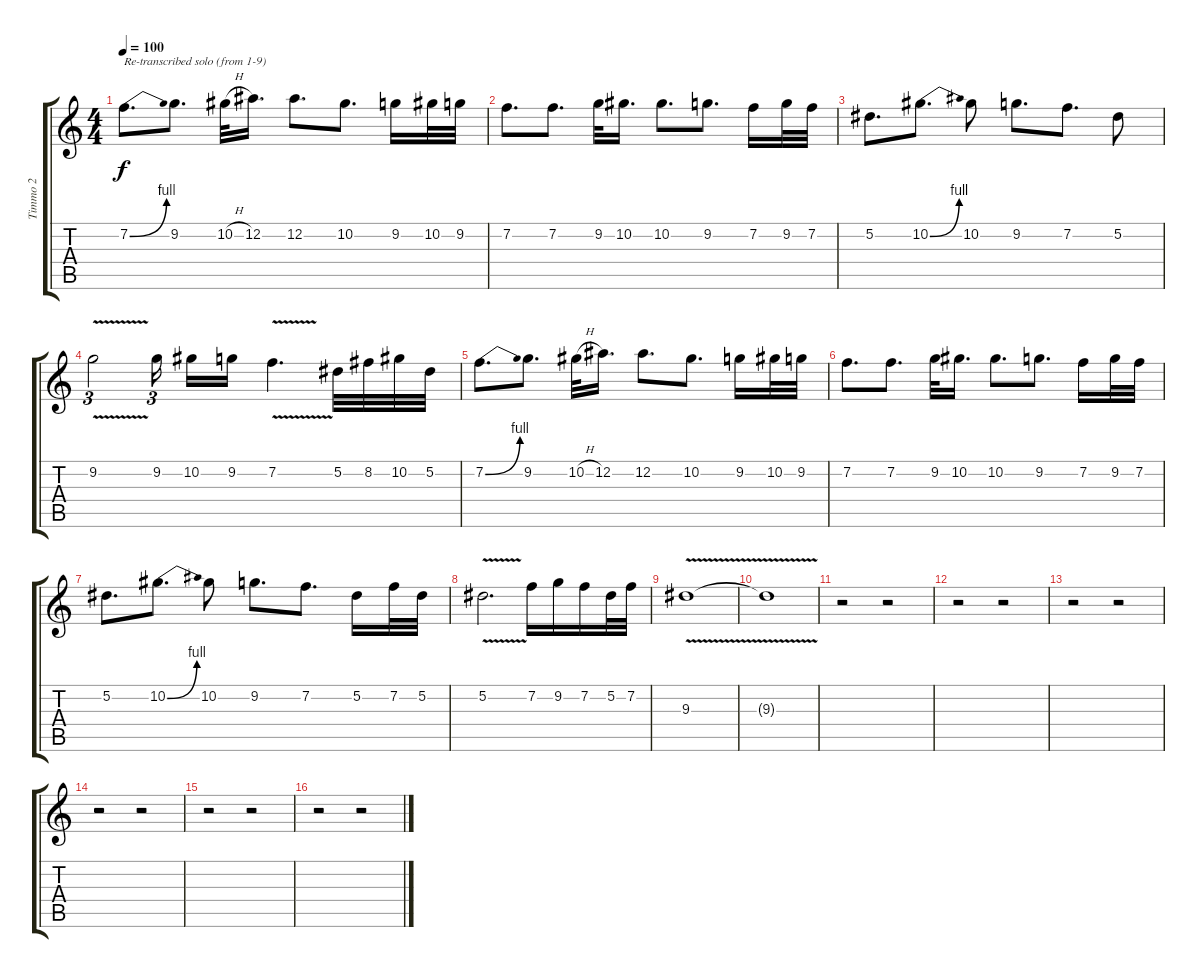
\track ("Timmo 2" "Timmo 2") {instrument distortionguitar}
\staff {score tabs}
\tuning (Eb4 Bb3 Gb3 Db3 Ab2 Eb2) {hide}
\ts (4 4)
\tempo 100
\clef g2
\ks c
7.2{be (bend 0 0 60 4)}.8{d txt "Re-transcribed solo (from 1-9)" dy f instrument distortionguitar} 9.2.8{d} 10.2{h}.32 12.2.16{d} 12.2.8{d} 10.2.8{d} 9.2.16 10.2.32 9.2.32 |
7.2.8{d} 7.2.8{d} 9.2.32 10.2.16{d} 10.2.8{d} 9.2.8{d} 7.2.16 9.2.32 7.2.32 |
5.2.8{d} 10.2{be (bend 0 0 60 4)}.8{d} 10.2.8 9.2.8{d} 7.2.8{d} 5.2.8 |
9.2{v}.2{tu (3 2)} 9.2.16{tu (3 2)} 10.2.16 9.2.16 7.2{v}.4{d} 5.2.32 8.2.32 10.2.32 5.2.32 |
7.2{be (bend 0 0 60 4)}.8{d} 9.2.8{d} 10.2{h}.32 12.2.16{d} 12.2.8{d} 10.2.8{d} 9.2.16 10.2.32 9.2.32 |
7.2.8{d} 7.2.8{d} 9.2.32 10.2.16{d} 10.2.8{d} 9.2.8{d} 7.2.16 9.2.32 7.2.32 |
5.2.8{d} 10.2{be (bend 0 0 60 4)}.8{d} 10.2.8 9.2.8{d} 7.2.8{d} 5.2.16 7.2.32 5.2.32 |
5.2{v}.2{d} 7.2.16 9.2.16 7.2.16 5.2.32 7.2.32 |
9.3{v}.1{volume 4} |
9.3{v t}.1 |
r.2{volume 14} r.2{volume 0} |
r.2 r.2 |
r.2 r.2 |
r.2 r.2 |
r.2 r.2 |
r.2 r.2
